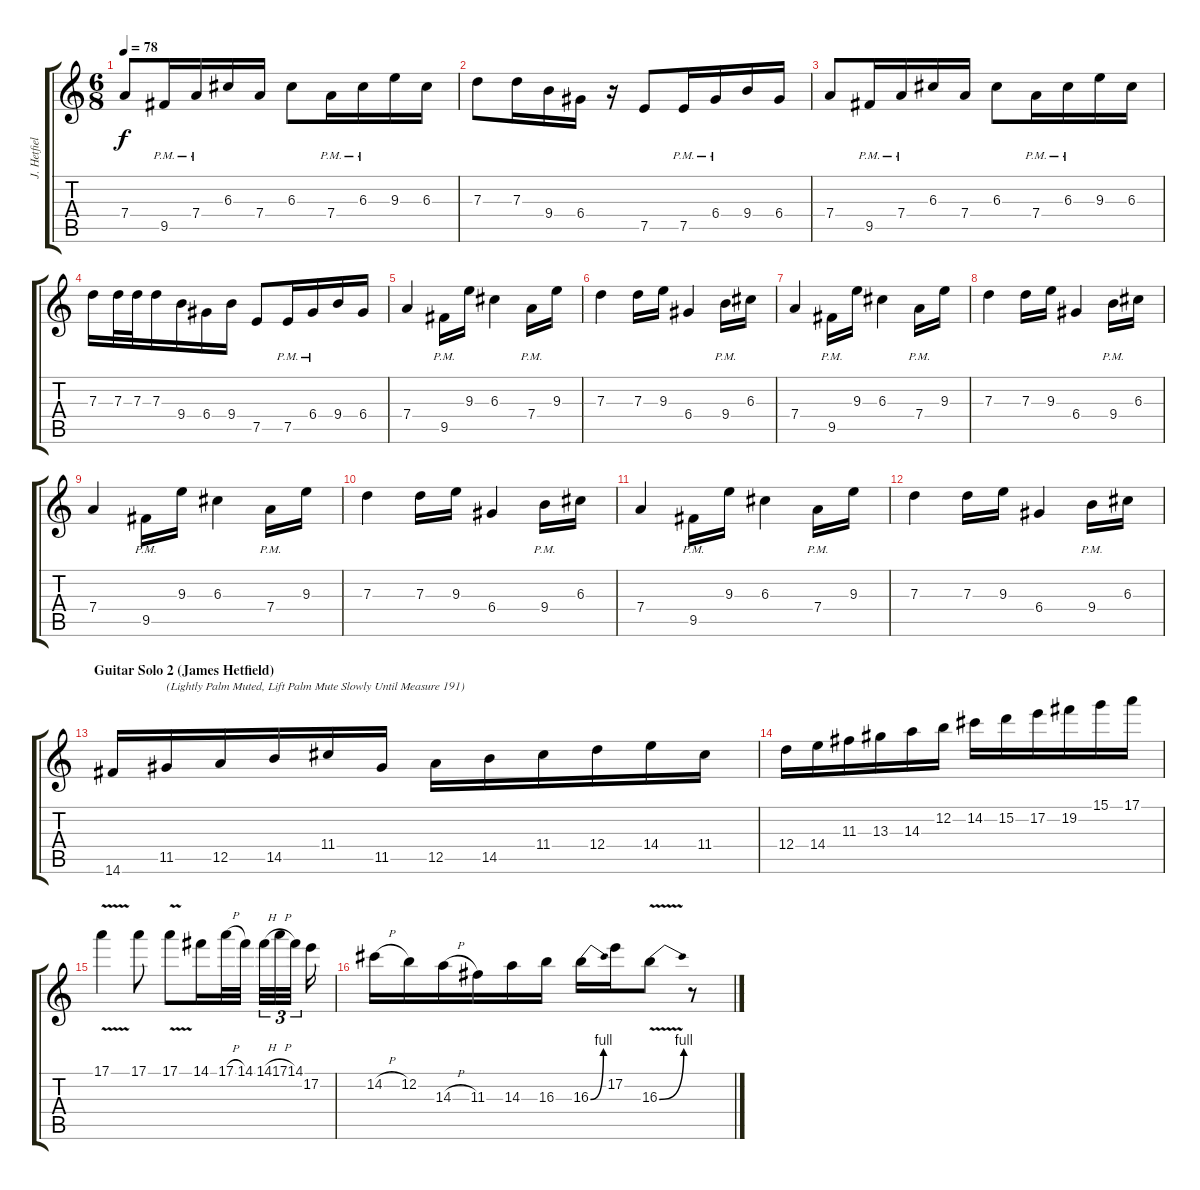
\track ("J. Hetfield (Rhythm)" "J. Hetfiel") {instrument distortionguitar}
\staff {score tabs}
\tuning (E4 B3 G3 D3 A2 E2) {hide}
\ts (6 8)
\tempo 78
\clef g2
\ks c
7.4.8{dy f} 9.5{pm}.16 7.4{pm}.16 6.3.16 7.4.16 6.3.8 7.4{pm}.16 6.3{pm}.16 9.3.16 6.3.16 |
7.3.8 7.3.16 9.4.16 6.4.16 r.16 7.5.8 7.5{pm}.16 6.4{pm}.16 9.4.16 6.4.16 |
7.4.8 9.5{pm}.16 7.4{pm}.16 6.3.16 7.4.16 6.3.8 7.4{pm}.16 6.3{pm}.16 9.3.16 6.3.16 |
7.3.16 7.3.32 7.3.32 7.3.16 9.4.16 6.4.16 9.4.16 7.5.8 7.5{pm}.16 6.4{pm}.16 9.4.16 6.4.16 |
7.4.4 9.5{pm}.16 9.3.16 6.3.4 7.4{pm}.16 9.3.16 |
7.3.4 7.3.16 9.3.16 6.4.4 9.4{pm}.16 6.3.16 |
7.4.4 9.5{pm}.16 9.3.16 6.3.4 7.4{pm}.16 9.3.16 |
7.3.4 7.3.16 9.3.16 6.4.4 9.4{pm}.16 6.3.16 |
7.4.4 9.5{pm}.16 9.3.16 6.3.4 7.4{pm}.16 9.3.16 |
7.3.4 7.3.16 9.3.16 6.4.4 9.4{pm}.16 6.3.16 |
7.4.4 9.5{pm}.16 9.3.16 6.3.4 7.4{pm}.16 9.3.16 |
7.3.4 7.3.16 9.3.16 6.4.4 9.4{pm}.16 6.3.16 |
\section ("" "Guitar Solo 2 (James Hetfield)")
14.6.16 11.5.16{txt "(Lightly Palm Muted, Lift Palm Mute Slowly Until Measure 191)"} 12.5.16 14.5.16 11.4.16 11.5.16 12.5.16 14.5.16 11.4.16 12.4.16 14.4.16 11.4.16 |
12.4.16 14.4.16 11.3.16 13.3.16 14.3.16 12.2.16 14.2.16 15.2.16 17.2.16 19.2.16 15.1.16 17.1.16 |
17.1{v}.4 17.1.8 17.1{v}.8 14.1.16 17.1{h}.32 14.1.32 14.1{h}.32{tu (3 2)} 17.1{h}.32{tu (3 2)} 14.1.32{tu (3 2)} 17.2.16 |
14.2{h}.16 12.2.16 14.3{h}.16 11.3.16 14.3.16 16.3.16 16.3{be (bend 0 0 60 4)}.16 17.2.16 16.3{be (bend 0 0 60 4) v}.8 r.8
